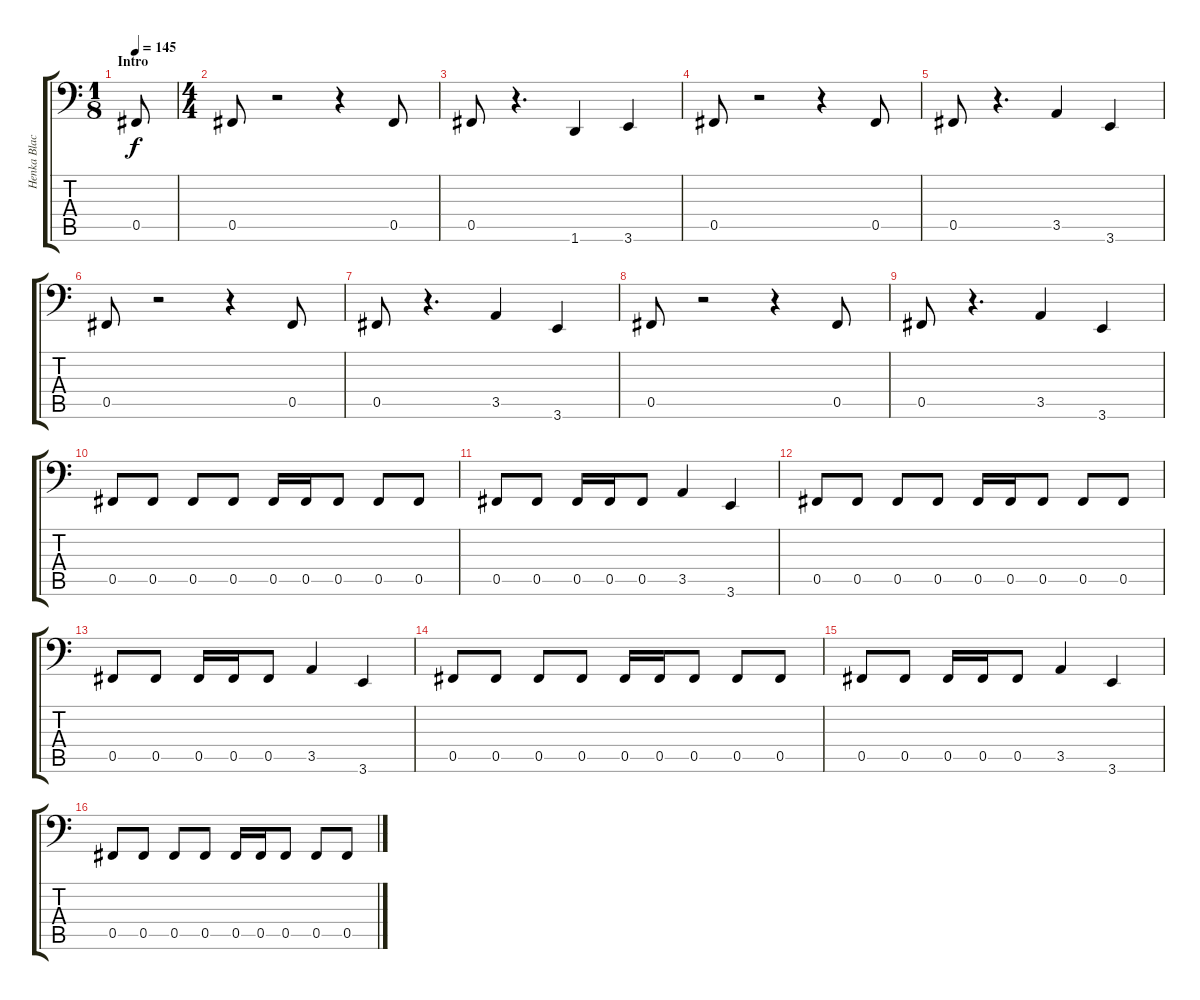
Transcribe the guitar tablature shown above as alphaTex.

\track ("Henka Blacksmith" "Henka Blac") {instrument electricbasspick}
\staff {score tabs}
\tuning (Db3 Ab2 E2 B1 Gb1 Db1) {hide}
\ts (1 8)
\section ("" "Intro")
\tempo 145
\clef f4
\ks c
0.5.8{dy f instrument electricbasspick} |
\ts (4 4)
0.5.8 r.2 r.4 0.5.8 |
0.5.8 r.4{d} 1.6.4 3.6.4 |
0.5.8 r.2 r.4 0.5.8 |
0.5.8 r.4{d} 3.5.4 3.6.4 |
0.5.8 r.2 r.4 0.5.8 |
0.5.8 r.4{d} 3.5.4 3.6.4 |
0.5.8 r.2 r.4 0.5.8 |
0.5.8 r.4{d} 3.5.4 3.6.4 |
0.5.8 0.5.8 0.5.8 0.5.8 0.5.16 0.5.16 0.5.8 0.5.8 0.5.8 |
0.5.8 0.5.8 0.5.16 0.5.16 0.5.8 3.5.4 3.6.4 |
0.5.8 0.5.8 0.5.8 0.5.8 0.5.16 0.5.16 0.5.8 0.5.8 0.5.8 |
0.5.8 0.5.8 0.5.16 0.5.16 0.5.8 3.5.4 3.6.4 |
0.5.8 0.5.8 0.5.8 0.5.8 0.5.16 0.5.16 0.5.8 0.5.8 0.5.8 |
0.5.8 0.5.8 0.5.16 0.5.16 0.5.8 3.5.4 3.6.4 |
0.5.8 0.5.8 0.5.8 0.5.8 0.5.16 0.5.16 0.5.8 0.5.8 0.5.8
